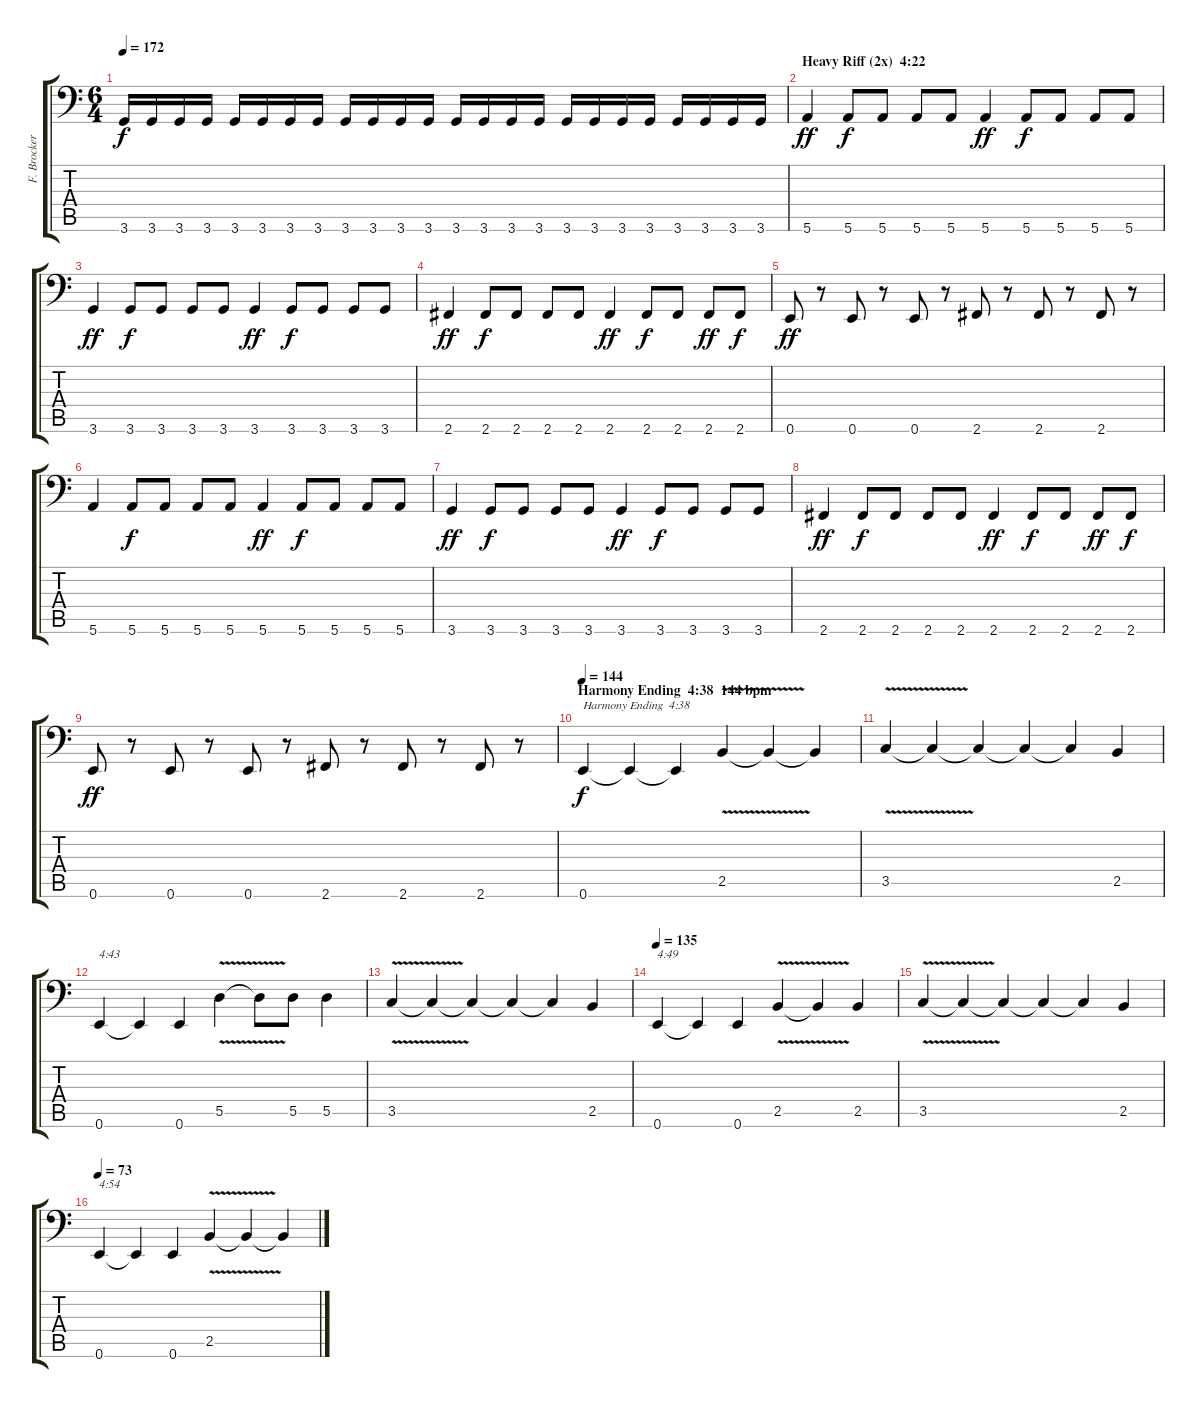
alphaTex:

\track ("F. Brockert" "F. Brocker") {instrument electricbasspick}
\staff {score tabs}
\tuning (E3 B2 G2 D2 A1 E1) {hide}
\ts (6 4)
\tempo 172
\clef f4
\ks c
3.6.16{dy f} 3.6.16 3.6.16 3.6.16 3.6.16 3.6.16 3.6.16 3.6.16 3.6.16 3.6.16 3.6.16 3.6.16 3.6.16 3.6.16 3.6.16 3.6.16 3.6.16 3.6.16 3.6.16 3.6.16 3.6.16 3.6.16 3.6.16 3.6.16 |
\section ("" "Heavy Riff (2x)  4:22")
5.6.4{dy ff} 5.6.8{dy f} 5.6.8 5.6.8 5.6.8 5.6.4{dy ff} 5.6.8{dy f} 5.6.8 5.6.8 5.6.8 |
3.6.4{dy ff} 3.6.8{dy f} 3.6.8 3.6.8 3.6.8 3.6.4{dy ff} 3.6.8{dy f} 3.6.8 3.6.8 3.6.8 |
2.6.4{dy ff} 2.6.8{dy f} 2.6.8 2.6.8 2.6.8 2.6.4{dy ff} 2.6.8{dy f} 2.6.8 2.6.8{dy ff} 2.6.8{dy f} |
0.6.8{dy ff} r.8 0.6.8 r.8 0.6.8 r.8 2.6.8 r.8 2.6.8 r.8 2.6.8 r.8 |
5.6.4 5.6.8{dy f} 5.6.8 5.6.8 5.6.8 5.6.4{dy ff} 5.6.8{dy f} 5.6.8 5.6.8 5.6.8 |
3.6.4{dy ff} 3.6.8{dy f} 3.6.8 3.6.8 3.6.8 3.6.4{dy ff} 3.6.8{dy f} 3.6.8 3.6.8 3.6.8 |
2.6.4{dy ff} 2.6.8{dy f} 2.6.8 2.6.8 2.6.8 2.6.4{dy ff} 2.6.8{dy f} 2.6.8 2.6.8{dy ff} 2.6.8{dy f} |
0.6.8{dy ff} r.8 0.6.8 r.8 0.6.8 r.8 2.6.8 r.8 2.6.8 r.8 2.6.8 r.8 |
\section ("" "Harmony Ending  4:38  144 bpm")
\tempo 144
0.6.4{txt "Harmony Ending  4:38" dy f} 0.6{t}.4 0.6{t}.4 2.5{v}.4 2.5{t}.4 2.5{t}.4 |
3.5{v}.4 3.5{t}.4 3.5{t}.4 3.5{t}.4 3.5{t}.4 2.5.4 |
0.6.4{txt "4:43"} 0.6{t}.4 0.6.4 5.5{v}.4 5.5{t}.8 5.5.8 5.5.4 |
3.5{v}.4 3.5{t}.4 3.5{t}.4 3.5{t}.4 3.5{t}.4 2.5.4 |
\tempo 135
0.6.4{txt "4:49"} 0.6{t}.4 0.6.4 2.5{v}.4 2.5{t}.4 2.5.4 |
3.5{v}.4 3.5{t}.4 3.5{t}.4 3.5{t}.4 3.5{t}.4 2.5.4 |
\tempo 73
0.6.4{txt "4:54"} 0.6{t}.4 0.6.4 2.5{v}.4 2.5{t}.4 2.5{t}.4{volume 8}
